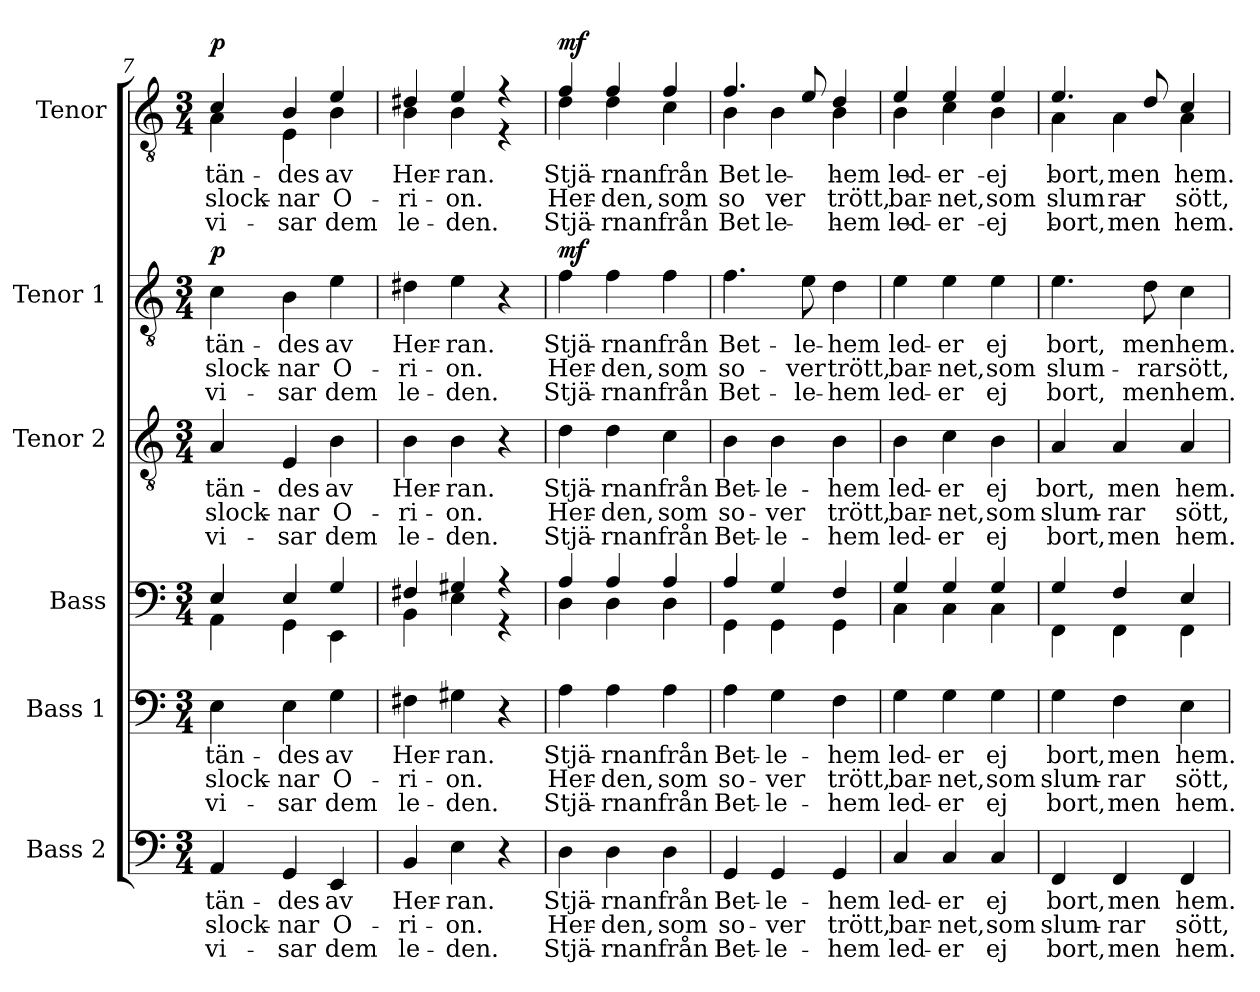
**kern	**text	**text	**text	**kern	**text	**text	**text	**kern	**kern	**text	**text	**text	**kern	**text	**text	**text	**dynam	**kern	**text	**text	**text	**dynam
*part6	*part6	*part6	*part6	*part5	*part5	*part5	*part5	*part4	*part3	*part3	*part3	*part3	*part2	*part2	*part2	*part2	*part2	*part1	*part1	*part1	*part1	*part1
*staff6	*staff6	*staff6	*staff6	*staff5	*staff5	*staff5	*staff5	*staff4	*staff3	*staff3	*staff3	*staff3	*staff2	*staff2	*staff2	*staff2	*staff2	*staff1	*staff1	*staff1	*staff1	*staff1
*I"Bass 2	*	*	*	*I"Bass 1	*	*	*	*I"Bass	*I"Tenor 2	*	*	*	*I"Tenor 1	*	*	*	*	*I"Tenor	*	*	*	*
*I'B. 2	*	*	*	*I'B. 1	*	*	*	*I'B.	*I'T. 2	*	*	*	*I'T. 1	*	*	*	*	*I'T.	*	*	*	*
!!LO:PB:g=z
*clefF4	*	*	*	*clefF4	*	*	*	*clefF4	*clefGv2	*	*	*	*clefGv2	*	*	*	*	*clefGv2	*	*	*	*
*k[]	*	*	*	*k[]	*	*	*	*k[]	*k[]	*	*	*	*k[]	*	*	*	*	*k[]	*	*	*	*
*M3/4	*	*	*	*M3/4	*	*	*	*M3/4	*M3/4	*	*	*	*M3/4	*	*	*	*	*M3/4	*	*	*	*
=7	=7	=7	=7	=7	=7	=7	=7	=7	=7	=7	=7	=7	=7	=7	=7	=7	=7	=7	=7	=7	=7	=7
!	!LO:LY:b	!LO:LY:b	!LO:LY:b	!	!LO:LY:b	!LO:LY:b	!LO:LY:b	!	!	!LO:LY:b	!LO:LY:b	!LO:LY:b	!	!LO:LY:b	!LO:LY:b	!LO:LY:b	!	!	!LO:LY:b	!LO:LY:b	!LO:LY:b	!
*	*	*	*	*	*	*	*	*^	*	*	*	*	*	*	*	*	*	*^	*	*	*	*
!	!	!	!	!	!	!	!	!	!	!	!	!	!	!	!	!	!	!LO:DY:a	!	!	!LO:LY:b	!LO:LY:b	!LO:LY:b	!LO:DY:a
4AA/	tän-	slock-	vi-	4E\	tän-	slock-	vi-	4E/	4AA\	4A/	tän-	slock-	vi-	4c\	tän-	slock-	vi-	p	4c/	4A\	tän-	slock-	vi-	p
!	!LO:LY:b	!LO:LY:b	!LO:LY:b	!	!LO:LY:b	!LO:LY:b	!LO:LY:b	!	!	!	!LO:LY:b	!LO:LY:b	!LO:LY:b	!	!LO:LY:b	!LO:LY:b	!LO:LY:b	!	!	!	!LO:LY:b	!LO:LY:b	!LO:LY:b	!
!	!	!	!	!	!	!	!	!	!	!	!	!	!	!	!	!	!	!	!	!	!LO:LY:b	!LO:LY:b	!LO:LY:b	!
4GG/	-des	-nar	-sar	4E\	-des	-nar	-sar	4E/	4GG\	4E/	-des	-nar	-sar	4B\	-des	-nar	-sar	.	4B/	4E\	-des	-nar	-sar	.
!	!LO:LY:b	!LO:LY:b	!LO:LY:b	!	!LO:LY:b	!LO:LY:b	!LO:LY:b	!	!	!	!LO:LY:b	!LO:LY:b	!LO:LY:b	!	!LO:LY:b	!LO:LY:b	!LO:LY:b	!	!	!	!LO:LY:b	!LO:LY:b	!LO:LY:b	!
!	!	!	!	!	!	!	!	!	!	!	!	!	!	!	!	!	!	!	!	!	!LO:LY:b	!LO:LY:b	!LO:LY:b	!
4EE/	av	O-	dem	4G\	av	O-	dem	4G/	4EE\	4B\	av	O-	dem	4e\	av	O-	dem	.	4e/	4B\	av	O-	dem	.
=8	=8	=8	=8	=8	=8	=8	=8	=8	=8	=8	=8	=8	=8	=8	=8	=8	=8	=8	=8	=8	=8	=8	=8	=8
!	!LO:LY:b	!LO:LY:b	!LO:LY:b	!	!LO:LY:b	!LO:LY:b	!LO:LY:b	!	!	!	!LO:LY:b	!LO:LY:b	!LO:LY:b	!	!LO:LY:b	!LO:LY:b	!LO:LY:b	!	!	!	!LO:LY:b	!LO:LY:b	!LO:LY:b	!
!	!	!	!	!	!	!	!	!	!	!	!	!	!	!	!	!	!	!	!	!	!LO:LY:b	!LO:LY:b	!LO:LY:b	!
4BB/	Her-	-ri-	le-	4F#X\	Her-	-ri-	le-	4F#X/	4BB\	4B\	Her-	-ri-	le-	4d#X\	Her-	-ri-	le-	.	4d#X/	4B\	Her-	-ri-	le-	.
!	!LO:LY:b	!LO:LY:b	!LO:LY:b	!	!LO:LY:b	!LO:LY:b	!LO:LY:b	!	!	!	!LO:LY:b	!LO:LY:b	!LO:LY:b	!	!LO:LY:b	!LO:LY:b	!LO:LY:b	!	!	!	!LO:LY:b	!LO:LY:b	!LO:LY:b	!
!	!	!	!	!	!	!	!	!	!	!	!	!	!	!	!	!	!	!	!	!	!LO:LY:b	!LO:LY:b	!LO:LY:b	!
4E\	-ran.	-on.	-den.	4G#X\	-ran.	-on.	-den.	4G#X/	4E\	4B\	-ran.	-on.	-den.	4e\	-ran.	-on.	-den.	.	4e/	4B\	-ran.	-on.	-den.	.
4r	.	.	.	4r	.	.	.	4r	4r	4r	.	.	.	4r	.	.	.	.	4r	4r	.	.	.	.
=9	=9	=9	=9	=9	=9	=9	=9	=9	=9	=9	=9	=9	=9	=9	=9	=9	=9	=9	=9	=9	=9	=9	=9	=9
!	!LO:LY:b	!LO:LY:b	!LO:LY:b	!	!LO:LY:b	!LO:LY:b	!LO:LY:b	!	!	!	!LO:LY:b	!LO:LY:b	!LO:LY:b	!	!LO:LY:b	!LO:LY:b	!LO:LY:b	!	!	!	!LO:LY:b	!LO:LY:b	!LO:LY:b	!
!	!	!	!	!	!	!	!	!	!	!	!	!	!	!	!	!	!	!LO:DY:a	!	!	!LO:LY:b	!LO:LY:b	!LO:LY:b	!LO:DY:a
4D\	Stjä-	Her-	Stjä-	4A\	Stjä-	Her-	Stjä-	4A/	4D\	4d\	Stjä-	Her-	Stjä-	4f\	Stjä-	Her-	Stjä-	mf	4f/	4d\	Stjä-	Her-	Stjä-	mf
!	!LO:LY:b	!LO:LY:b	!LO:LY:b	!	!LO:LY:b	!LO:LY:b	!LO:LY:b	!	!	!	!LO:LY:b	!LO:LY:b	!LO:LY:b	!	!LO:LY:b	!LO:LY:b	!LO:LY:b	!	!	!	!LO:LY:b	!LO:LY:b	!LO:LY:b	!
!	!	!	!	!	!	!	!	!	!	!	!	!	!	!	!	!	!	!	!	!	!LO:LY:b	!LO:LY:b	!LO:LY:b	!
4D\	-rnan	-den,	-rnan	4A\	-rnan	-den,	-rnan	4A/	4D\	4d\	-rnan	-den,	-rnan	4f\	-rnan	-den,	-rnan	.	4f/	4d\	-rnan	-den,	-rnan	.
!	!LO:LY:b	!LO:LY:b	!LO:LY:b	!	!LO:LY:b	!LO:LY:b	!LO:LY:b	!	!	!	!LO:LY:b	!LO:LY:b	!LO:LY:b	!	!LO:LY:b	!LO:LY:b	!LO:LY:b	!	!	!	!LO:LY:b	!LO:LY:b	!LO:LY:b	!
!	!	!	!	!	!	!	!	!	!	!	!	!	!	!	!	!	!	!	!	!	!LO:LY:b	!LO:LY:b	!LO:LY:b	!
4D\	från	som	från	4A\	från	som	från	4A/	4D\	4c\	från	som	från	4f\	från	som	från	.	4f/	4c\	från	som	från	.
=10	=10	=10	=10	=10	=10	=10	=10	=10	=10	=10	=10	=10	=10	=10	=10	=10	=10	=10	=10	=10	=10	=10	=10	=10
!	!LO:LY:b	!LO:LY:b	!LO:LY:b	!	!LO:LY:b	!LO:LY:b	!LO:LY:b	!	!	!	!LO:LY:b	!LO:LY:b	!LO:LY:b	!	!LO:LY:b	!LO:LY:b	!LO:LY:b	!	!	!	!LO:LY:b	!LO:LY:b	!LO:LY:b	!
!	!	!	!	!	!	!	!	!	!	!	!	!	!	!	!	!	!	!	!	!	!LO:LY:b	!LO:LY:b	!LO:LY:b	!
4GG/	Bet-	so-	Bet-	4A\	Bet-	so-	Bet-	4A/	4GG\	4B\	Bet-	so-	Bet-	4.f\	Bet-	so-	Bet-	.	4.f/	4B\	Bet-	so-	Bet-	.
!	!LO:LY:b	!LO:LY:b	!LO:LY:b	!	!LO:LY:b	!LO:LY:b	!LO:LY:b	!	!	!	!LO:LY:b	!LO:LY:b	!LO:LY:b	!	!	!	!	!	!	!	!LO:LY:b	!LO:LY:b	!LO:LY:b	!
4GG/	-le-	-ver	-le-	4G\	-le-	-ver	-le-	4G/	4GG\	4B\	-le-	-ver	-le-	.	.	.	.	.	.	4B\	-le-	-ver	-le-	.
!	!	!	!	!	!	!	!	!	!	!	!	!	!	!	!LO:LY:b	!LO:LY:b	!LO:LY:b	!	!	!	!	!	!	!
.	.	.	.	.	.	.	.	.	.	.	.	.	.	8e\	-le-	-ver	-le-	.	8e/	.	.	.	.	.
!	!LO:LY:b	!LO:LY:b	!LO:LY:b	!	!LO:LY:b	!LO:LY:b	!LO:LY:b	!	!	!	!LO:LY:b	!LO:LY:b	!LO:LY:b	!	!LO:LY:b	!LO:LY:b	!LO:LY:b	!	!	!	!LO:LY:b	!LO:LY:b	!LO:LY:b	!
!	!	!	!	!	!	!	!	!	!	!	!	!	!	!	!	!	!	!	!	!	!LO:LY:b	!LO:LY:b	!LO:LY:b	!
4GG/	-hem	trött,	-hem	4F\	-hem	trött,	-hem	4F/	4GG\	4B\	-hem	trött,	-hem	4d\	-hem	trött,	-hem	.	4d/	4B\	-hem	trött,	-hem	.
=11	=11	=11	=11	=11	=11	=11	=11	=11	=11	=11	=11	=11	=11	=11	=11	=11	=11	=11	=11	=11	=11	=11	=11	=11
!	!LO:LY:b	!LO:LY:b	!LO:LY:b	!	!LO:LY:b	!LO:LY:b	!LO:LY:b	!	!	!	!LO:LY:b	!LO:LY:b	!LO:LY:b	!	!LO:LY:b	!LO:LY:b	!LO:LY:b	!	!	!	!LO:LY:b	!LO:LY:b	!LO:LY:b	!
!	!	!	!	!	!	!	!	!	!	!	!	!	!	!	!	!	!	!	!	!	!LO:LY:b	!LO:LY:b	!LO:LY:b	!
4C/	led-	bar-	led-	4G\	led-	bar-	led-	4G/	4C\	4B\	led-	bar-	led-	4e\	led-	bar-	led-	.	4e/	4B\	led-	bar-	led-	.
!	!LO:LY:b	!LO:LY:b	!LO:LY:b	!	!LO:LY:b	!LO:LY:b	!LO:LY:b	!	!	!	!LO:LY:b	!LO:LY:b	!LO:LY:b	!	!LO:LY:b	!LO:LY:b	!LO:LY:b	!	!	!	!LO:LY:b	!LO:LY:b	!LO:LY:b	!
!	!	!	!	!	!	!	!	!	!	!	!	!	!	!	!	!	!	!	!	!	!LO:LY:b	!LO:LY:b	!LO:LY:b	!
4C/	-er	-net,	-er	4G\	-er	-net,	-er	4G/	4C\	4c\	-er	-net,	-er	4e\	-er	-net,	-er	.	4e/	4c\	-er	-net,	-er	.
!	!LO:LY:b	!LO:LY:b	!LO:LY:b	!	!LO:LY:b	!LO:LY:b	!LO:LY:b	!	!	!	!LO:LY:b	!LO:LY:b	!LO:LY:b	!	!LO:LY:b	!LO:LY:b	!LO:LY:b	!	!	!	!LO:LY:b	!LO:LY:b	!LO:LY:b	!
!	!	!	!	!	!	!	!	!	!	!	!	!	!	!	!	!	!	!	!	!	!LO:LY:b	!LO:LY:b	!LO:LY:b	!
4C/	ej	som	ej	4G\	ej	som	ej	4G/	4C\	4B\	ej	som	ej	4e\	ej	som	ej	.	4e/	4B\	ej	som	ej	.
=12	=12	=12	=12	=12	=12	=12	=12	=12	=12	=12	=12	=12	=12	=12	=12	=12	=12	=12	=12	=12	=12	=12	=12	=12
!	!LO:LY:b	!LO:LY:b	!LO:LY:b	!	!LO:LY:b	!LO:LY:b	!LO:LY:b	!	!	!	!LO:LY:b	!LO:LY:b	!LO:LY:b	!	!LO:LY:b	!LO:LY:b	!LO:LY:b	!	!	!	!LO:LY:b	!LO:LY:b	!LO:LY:b	!
!	!	!	!	!	!	!	!	!	!	!	!	!	!	!	!	!	!	!	!	!	!LO:LY:b	!LO:LY:b	!LO:LY:b	!
4FF/	bort,	slum-	bort,	4G\	bort,	slum-	bort,	4G/	4FF\	4A/	bort,	slum-	bort,	4.e\	bort,	slum-	bort,	.	4.e/	4A\	bort,	slum-	bort,	.
!	!LO:LY:b	!LO:LY:b	!LO:LY:b	!	!LO:LY:b	!LO:LY:b	!LO:LY:b	!	!	!	!LO:LY:b	!LO:LY:b	!LO:LY:b	!	!	!	!	!	!	!	!LO:LY:b	!LO:LY:b	!LO:LY:b	!
4FF/	men	-rar	men	4F\	men	-rar	men	4F/	4FF\	4A/	men	-rar	men	.	.	.	.	.	.	4A\	men	-rar	men	.
!	!	!	!	!	!	!	!	!	!	!	!	!	!	!	!LO:LY:b	!LO:LY:b	!LO:LY:b	!	!	!	!	!	!	!
.	.	.	.	.	.	.	.	.	.	.	.	.	.	8d\	men	-rar	men	.	8d/	.	.	.	.	.
!	!LO:LY:b	!LO:LY:b	!LO:LY:b	!	!LO:LY:b	!LO:LY:b	!LO:LY:b	!	!	!	!LO:LY:b	!LO:LY:b	!LO:LY:b	!	!LO:LY:b	!LO:LY:b	!LO:LY:b	!	!	!	!LO:LY:b	!LO:LY:b	!LO:LY:b	!
!	!	!	!	!	!	!	!	!	!	!	!	!	!	!	!	!	!	!	!	!	!LO:LY:b	!LO:LY:b	!LO:LY:b	!
4FF/	hem.	sött,	hem.	4E\	hem.	sött,	hem.	4E/	4FF\	4A/	hem.	sött,	hem.	4c\	hem.	sött,	hem.	.	4c/	4A\	hem.	sött,	hem.	.
*	*	*	*	*	*	*	*	*v	*v	*	*	*	*	*	*	*	*	*	*v	*v	*	*	*	*
=	=	=	=	=	=	=	=	=	=	=	=	=	=	=	=	=	=	=	=	=	=	=
*-	*-	*-	*-	*-	*-	*-	*-	*-	*-	*-	*-	*-	*-	*-	*-	*-	*-	*-	*-	*-	*-	*-
